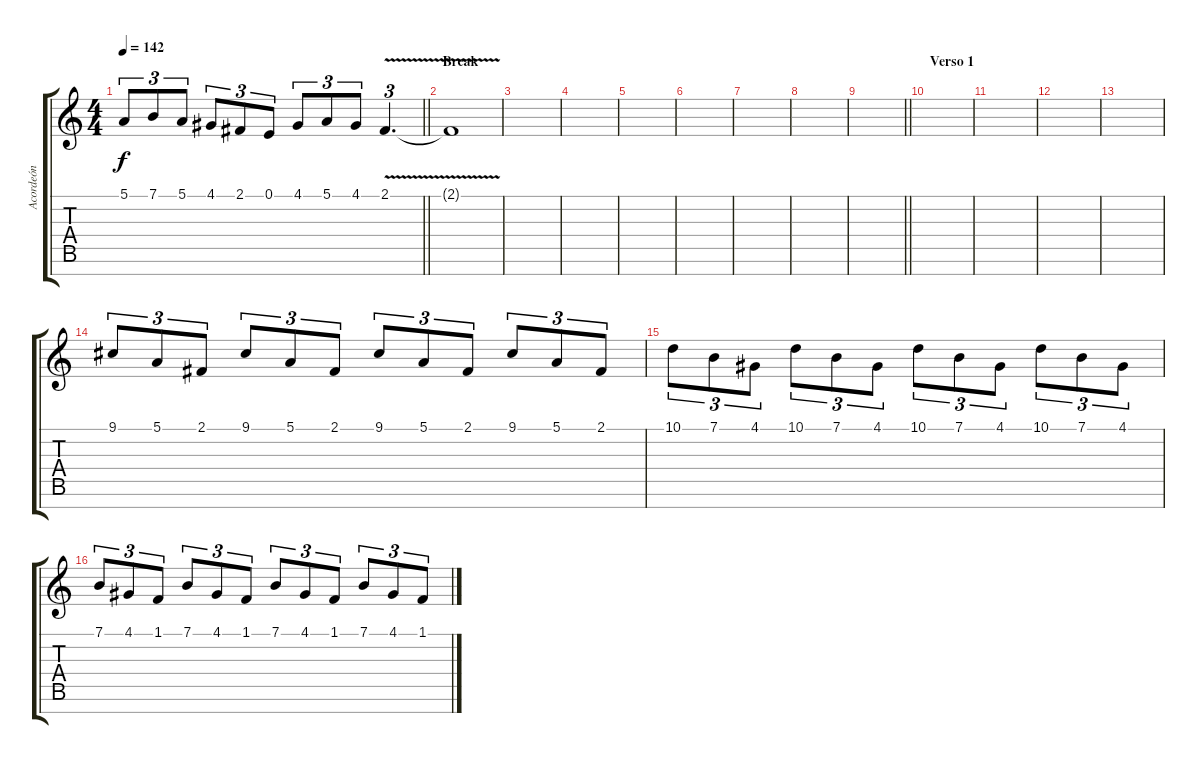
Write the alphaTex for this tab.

\track ("Acordeón" "Acordeón") {instrument accordion}
\staff {score tabs}
\tuning (E4 B3 G3 D3 A2 E2 B1) {hide}
\ts (4 4)
\tempo 142
\clef g2
\barLineRight lightlight
\ks c
5.1.8{tu (3 2) dy f} 7.1.8{tu (3 2)} 5.1.8{tu (3 2)} 4.1.8{tu (3 2)} 2.1.8{tu (3 2)} 0.1.8{tu (3 2)} 4.1.8{tu (3 2)} 5.1.8{tu (3 2)} 4.1.8{tu (3 2)} 2.1{v}.4{d tu (3 2)} |
\section ("" "Break")
2.1{t}.1 |
|
|
|
|
|
|
\barLineRight lightlight
|
\section ("" "Verso 1")
|
|
|
|
9.1.8{tu (3 2)} 5.1.8{tu (3 2)} 2.1.8{tu (3 2)} 9.1.8{tu (3 2)} 5.1.8{tu (3 2)} 2.1.8{tu (3 2)} 9.1.8{tu (3 2)} 5.1.8{tu (3 2)} 2.1.8{tu (3 2)} 9.1.8{tu (3 2)} 5.1.8{tu (3 2)} 2.1.8{tu (3 2)} |
10.1.8{tu (3 2)} 7.1.8{tu (3 2)} 4.1.8{tu (3 2)} 10.1.8{tu (3 2)} 7.1.8{tu (3 2)} 4.1.8{tu (3 2)} 10.1.8{tu (3 2)} 7.1.8{tu (3 2)} 4.1.8{tu (3 2)} 10.1.8{tu (3 2)} 7.1.8{tu (3 2)} 4.1.8{tu (3 2)} |
7.1.8{tu (3 2)} 4.1.8{tu (3 2)} 1.1.8{tu (3 2)} 7.1.8{tu (3 2)} 4.1.8{tu (3 2)} 1.1.8{tu (3 2)} 7.1.8{tu (3 2)} 4.1.8{tu (3 2)} 1.1.8{tu (3 2)} 7.1.8{tu (3 2)} 4.1.8{tu (3 2)} 1.1.8{tu (3 2)}
